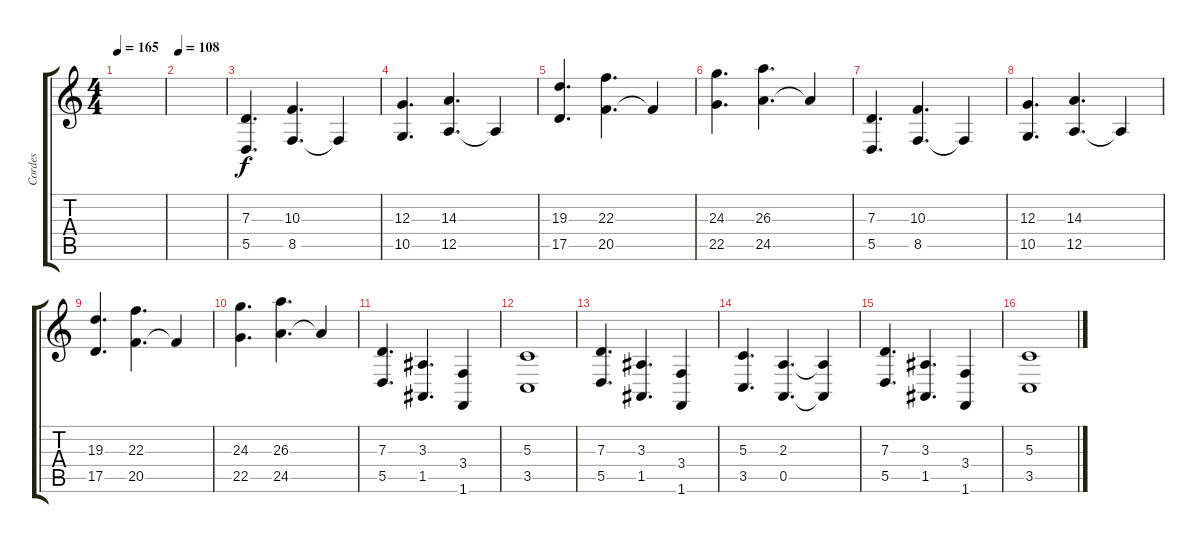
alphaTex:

\track ("Cordes" "Cordes") {instrument synthstrings2}
\staff {score tabs}
\tuning (E4 B3 G3 D3 A2 E2) {hide}
\ts (4 4)
\tempo 165
\clef g2
\ks c
|
\tempo 108
|
(7.3 5.5).4{d} (10.3 8.5).4{d} 8.5{t}.4 |
(12.3 10.5).4{d} (14.3 12.5).4{d} 12.5{t}.4 |
(19.3 17.5).4{d} (22.3 20.5).4{d} 20.5{t}.4 |
(24.3 22.5).4{d} (26.3 24.5).4{d} 24.5{t}.4 |
(7.3 5.5).4{d} (10.3 8.5).4{d} 8.5{t}.4 |
(12.3 10.5).4{d} (14.3 12.5).4{d} 12.5{t}.4 |
(19.3 17.5).4{d} (22.3 20.5).4{d} 20.5{t}.4 |
(24.3 22.5).4{d} (26.3 24.5).4{d} 24.5{t}.4 |
(7.3 5.5).4{d} (3.3 1.5).4{d} (3.4 1.6).4 |
(5.3 3.5).1 |
(7.3 5.5).4{d} (3.3 1.5).4{d} (3.4 1.6).4 |
(5.3 3.5).4{d} (2.3 0.5).4{d} (2.3{t} 0.5{t}).4 |
(7.3 5.5).4{d} (3.3 1.5).4{d} (3.4 1.6).4 |
(5.3 3.5).1
